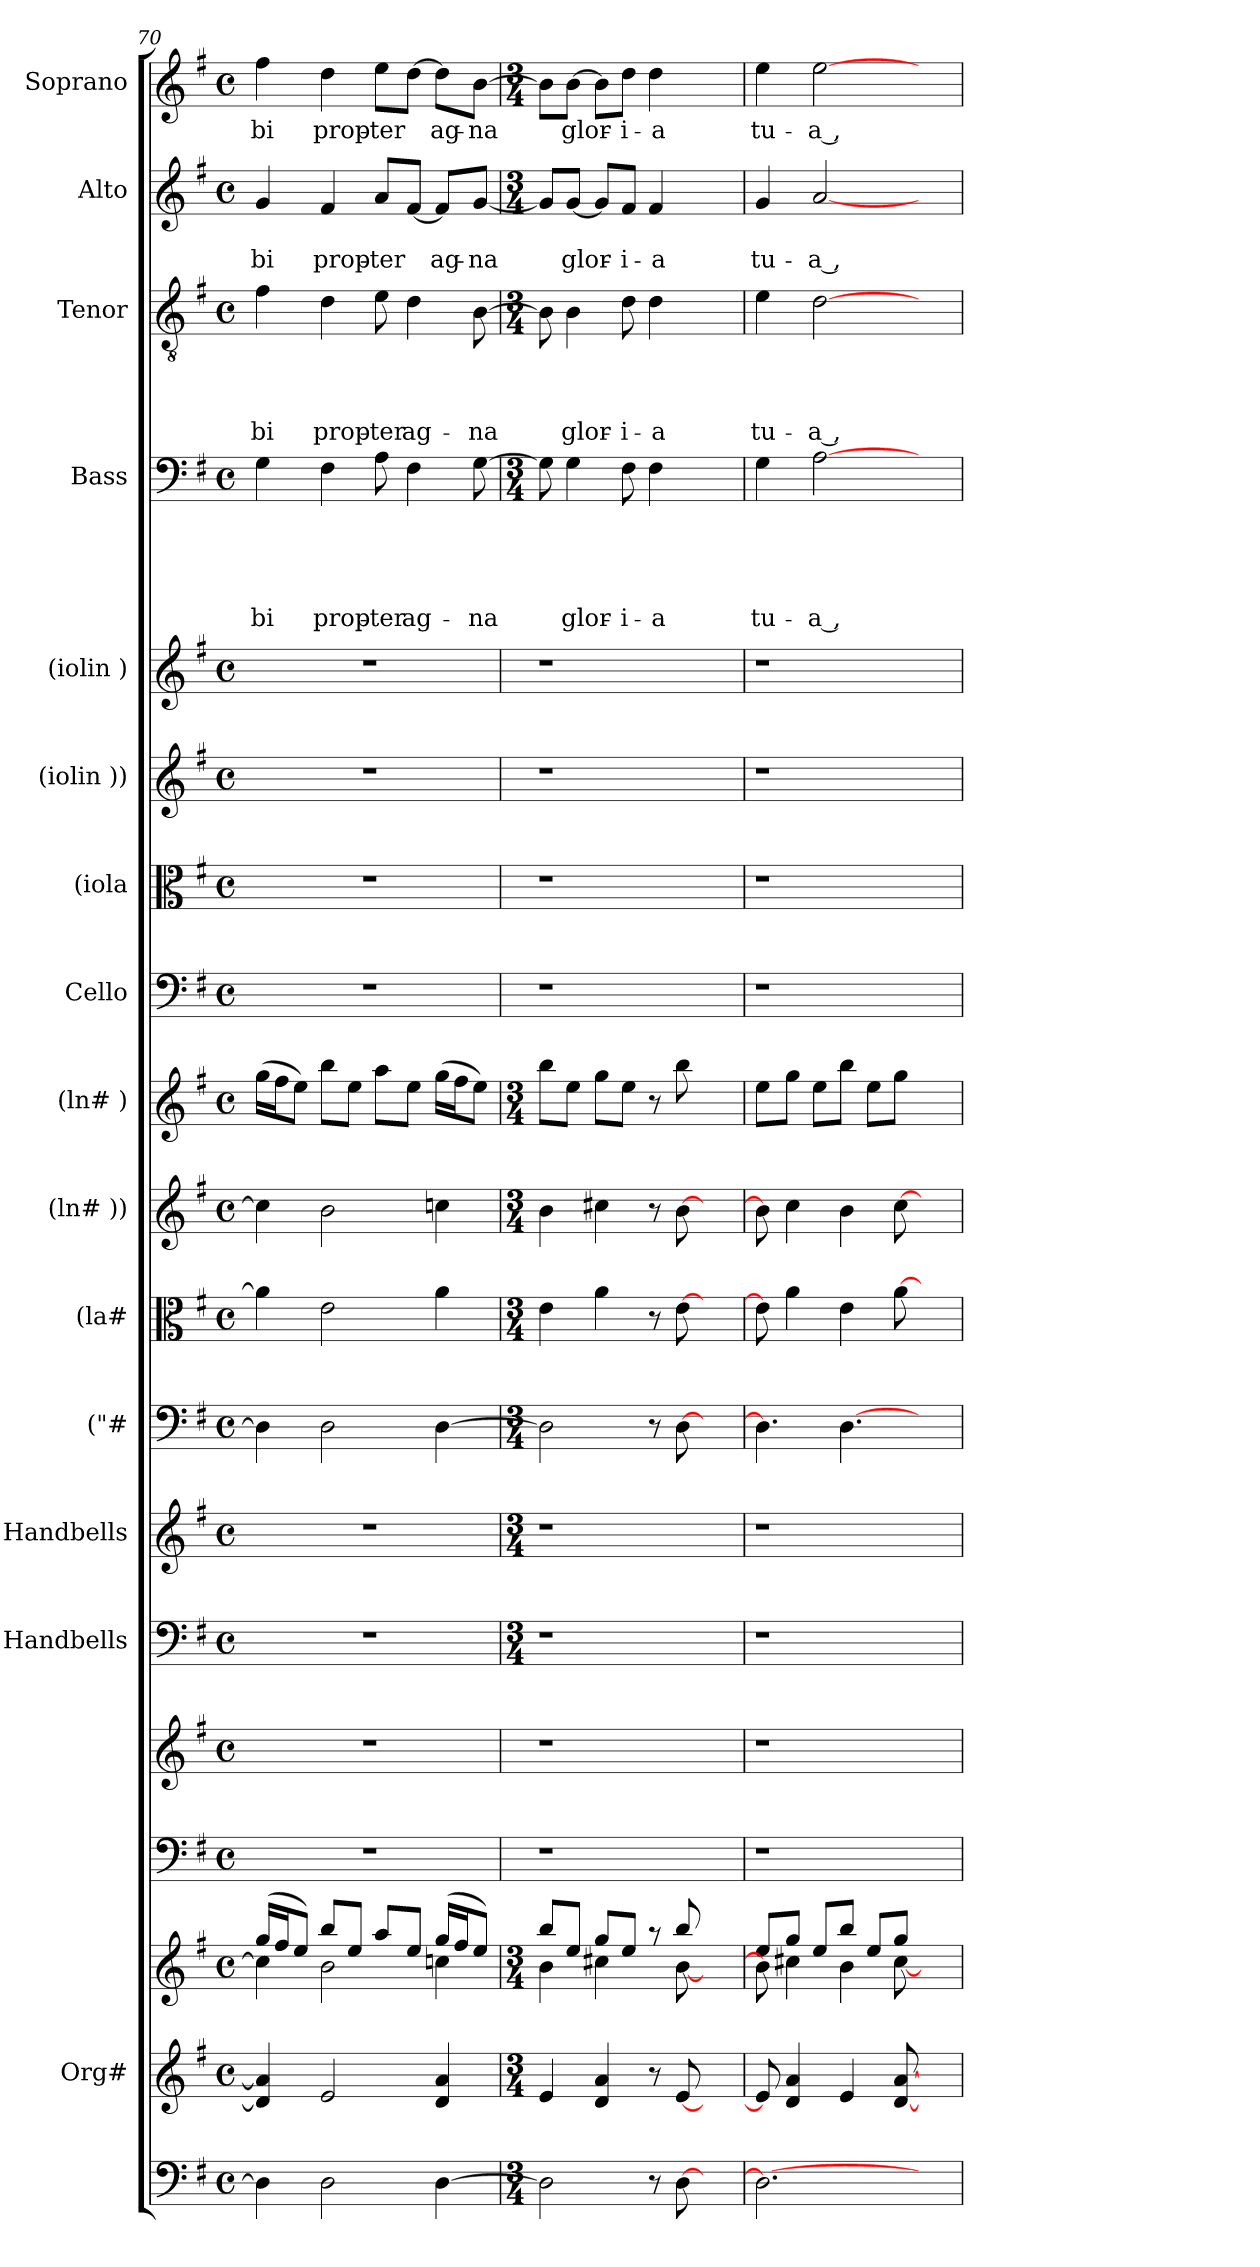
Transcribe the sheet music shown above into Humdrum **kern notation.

**kern	**kern	**kern	**kern	**kern	**kern	**kern	**kern	**kern	**kern	**kern	**kern	**kern	**kern	**kern	**kern	**text	**text	**text	**text	**text	**kern	**text	**text	**text	**text	**kern	**text	**text	**kern	**text
*part18	*part17	*part17	*part16	*part15	*part14	*part13	*part12	*part11	*part10	*part9	*part8	*part7	*part6	*part5	*part4	*part4	*part4	*part4	*part4	*part4	*part3	*part3	*part3	*part3	*part3	*part2	*part2	*part2	*part1	*part1
*staff19	*staff18	*staff17	*staff16	*staff15	*staff14	*staff13	*staff12	*staff11	*staff10	*staff9	*staff8	*staff7	*staff6	*staff5	*staff4	*staff4	*staff4	*staff4	*staff4	*staff4	*staff3	*staff3	*staff3	*staff3	*staff3	*staff2	*staff2	*staff2	*staff1	*staff1
*	*I"Org#	*	*	*	*I"Handbells	*I"Handbells	*I"("#	*I"(la#	*I"(ln# ))	*I"(ln# )	*I"Cello	*I"(iola	*I"(iolin ))	*I"(iolin )	*I"Bass	*	*	*	*	*	*I"Tenor	*	*	*	*	*I"Alto	*	*	*I"Soprano	*
*	*	*	*	*	*	*	*	*I'(la#	*I'(ln# ))	*I'(ln# )	*	*	*	*	*I'B	*	*	*	*	*	*I'T	*	*	*	*	*I'A	*	*	*I'S	*
*clefF4	*clefG2	*clefG2	*clefF4	*clefG2	*clefF4	*clefG2	*clefF4	*clefC3	*clefG2	*clefG2	*clefF4	*clefC3	*clefG2	*clefG2	*clefF4	*	*	*	*	*	*clefGv2	*	*	*	*	*clefG2	*	*	*clefG2	*
*k[f#]	*k[f#]	*k[f#]	*k[f#]	*k[f#]	*k[f#]	*k[f#]	*k[f#]	*k[f#]	*k[f#]	*k[f#]	*k[f#]	*k[f#]	*k[f#]	*k[f#]	*k[f#]	*	*	*	*	*	*k[f#]	*	*	*	*	*k[f#]	*	*	*k[f#]	*
*G:	*G:	*G:	*G:	*G:	*G:	*G:	*G:	*G:	*G:	*G:	*G:	*G:	*G:	*G:	*G:	*	*	*	*	*	*G:	*	*	*	*	*G:	*	*	*G:	*
*M4/4	*M4/4	*M4/4	*M4/4	*M4/4	*M4/4	*M4/4	*M4/4	*M4/4	*M4/4	*M4/4	*M4/4	*M4/4	*M4/4	*M4/4	*M4/4	*	*	*	*	*	*M4/4	*	*	*	*	*M4/4	*	*	*M4/4	*
*met(c)	*met(c)	*met(c)	*met(c)	*met(c)	*met(c)	*met(c)	*met(c)	*met(c)	*met(c)	*met(c)	*met(c)	*met(c)	*met(c)	*met(c)	*met(c)	*	*	*	*	*	*met(c)	*	*	*	*	*met(c)	*	*	*met(c)	*
=70	=70	=70	=70	=70	=70	=70	=70	=70	=70	=70	=70	=70	=70	=70	=70	=70	=70	=70	=70	=70	=70	=70	=70	=70	=70	=70	=70	=70	=70	=70
*	*	*^	*	*	*	*	*	*	*	*	*	*	*	*	*	*	*	*	*	*	*	*	*	*	*	*	*	*	*	*
!	!	!	!	!	!	!	!	!	!	!	!	!	!	!	!	!	!	!	!	!	!LO:LY:b	!	!	!	!	!LO:LY:b	!	!	!LO:LY:b	!	!LO:LY:b
4D\]	4d/] 4a/]	(>16gg/LL	4cc#\]	1r	1r	1r	1r	4D\]	4a\]	4cc#\]	(>16gg\LL	1r	1r	1r	1r	4G\	.	.	.	.	-bi	4f#\	.	.	.	-bi	4g/	.	-bi	4ff#\	-bi
.	.	16ff#/J	.	.	.	.	.	.	.	.	16ff#\J	.	.	.	.	.	.	.	.	.	.	.	.	.	.	.	.	.	.	.	.
.	.	8ee/J)	.	.	.	.	.	.	.	.	8ee\J)	.	.	.	.	.	.	.	.	.	.	.	.	.	.	.	.	.	.	.	.
!	!	!	!	!	!	!	!	!	!	!	!	!	!	!	!	!	!	!	!	!	!LO:LY:b	!	!	!	!	!LO:LY:b	!	!	!LO:LY:b	!	!LO:LY:b
2D\	2e/	8bb/L	2b\	.	.	.	.	2D\	2e\	2b\	8bb\L	.	.	.	.	4F#\	.	.	.	.	prop-	4d\	.	.	.	prop-	4f#/	.	prop-	4dd\	prop-
.	.	8ee/J	.	.	.	.	.	.	.	.	8ee\J	.	.	.	.	.	.	.	.	.	.	.	.	.	.	.	.	.	.	.	.
!	!	!	!	!	!	!	!	!	!	!	!	!	!	!	!	!	!	!	!	!	!LO:LY:b	!	!	!	!	!LO:LY:b	!	!	!LO:LY:b	!	!LO:LY:b
.	.	8aa/L	.	.	.	.	.	.	.	.	8aa\L	.	.	.	.	8A\	.	.	.	.	-ter	8e\	.	.	.	-ter	8a/L	.	-ter	8ee\L	-ter
!	!	!	!	!	!	!	!	!	!	!	!	!	!	!	!	!	!	!	!	!	!LO:LY:b	!	!	!	!	!LO:LY:b	!	!	!	!	!
.	.	8ee/J	.	.	.	.	.	.	.	.	8ee\J	.	.	.	.	4F#\	.	.	.	.	ag-	4d\	.	.	.	ag-	[<8f#/J	.	.	[>8dd\J	.
!	!	!	!	!	!	!	!	!	!	!	!	!	!	!	!	!	!	!	!	!	!	!	!	!	!	!	!	!	!LO:LY:b:rj	!	!LO:LY:b:rj
[>4D\	4d/ 4a/	(>16gg/LL	4cc\	.	.	.	.	[>4D\	4a\	4cc\	(>16gg\LL	.	.	.	.	.	.	.	.	.	.	.	.	.	.	.	8f#/L]	.	ag-	8dd\L]	ag-
.	.	16ff#/J	.	.	.	.	.	.	.	.	16ff#\J	.	.	.	.	.	.	.	.	.	.	.	.	.	.	.	.	.	.	.	.
!	!	!	!	!	!	!	!	!	!	!	!	!	!	!	!	!	!	!	!	!	!LO:LY:b	!	!	!	!	!LO:LY:b	!	!	!LO:LY:b	!	!LO:LY:b
.	.	8ee/J)	.	.	.	.	.	.	.	.	8ee\J)	.	.	.	.	[>8G\	.	.	.	.	-na	[>8B\	.	.	.	-na	[<8g/J	.	-na	[>8b\J	-na
=71	=71	=71	=71	=71	=71	=71	=71	=71	=71	=71	=71	=71	=71	=71	=71	=71	=71	=71	=71	=71	=71	=71	=71	=71	=71	=71	=71	=71	=71	=71	=71
*M3/4	*M3/4	*M3/4	*	*	*	*M3/4	*M3/4	*M3/4	*M3/4	*M3/4	*M3/4	*	*	*	*	*M3/4	*	*	*	*	*	*M3/4	*	*	*	*	*M3/4	*	*	*M3/4	*
!	!	!	!	!	!	!LO:N:vis=1	!LO:N:vis=1	!	!	!	!	!	!	!	!	!	!	!	!	!	!	!	!	!	!	!	!	!	!	!	!
2D\]	4e/	8bb/L	4b\	1r	1r	2.r	2.r	2D\]	4e\	4b\	8bb\L	1r	1r	1r	1r	8G\]	.	.	.	.	.	8B\]	.	.	.	.	8g/L]	.	.	8b\L]	.
!	!	!	!	!	!	!	!	!	!	!	!	!	!	!	!	!	!	!	!	!	!LO:LY:b	!	!	!	!	!LO:LY:b	!	!	!LO:LY:b	!	!LO:LY:b
.	.	8ee/J	.	.	.	.	.	.	.	.	8ee\J	.	.	.	.	4G\	.	.	.	.	glor-	4B\	.	.	.	glor-	[<8g/J	.	glor-	[>8b\J	glor-
.	4d/ 4a/	8gg/L	4cc#X\	.	.	.	.	.	4a\	4cc#X\	8gg\L	.	.	.	.	.	.	.	.	.	.	.	.	.	.	.	8g/L]	.	.	8b\L]	.
!	!	!	!	!	!	!	!	!	!	!	!	!	!	!	!	!	!	!	!	!	!LO:LY:b	!	!	!	!	!LO:LY:b	!	!	!LO:LY:b	!	!LO:LY:b
.	.	8ee/J	.	.	.	.	.	.	.	.	8ee\J	.	.	.	.	8F#\	.	.	.	.	-i-	8d\	.	.	.	-i-	8f#/J	.	-i-	8dd\J	-i-
!	!	!	!	!	!	!	!	!	!	!	!	!	!	!	!	!	!	!	!	!	!LO:LY:b:rj	!	!	!	!	!LO:LY:b:rj	!	!	!LO:LY:b:rj	!	!LO:LY:b:rj
8r	8r	8raa	8ryy	.	.	.	.	8r	8r	8r	8r	.	.	.	.	4F#\	.	.	.	.	-a	4d\	.	.	.	-a	4f#/	.	-a	4dd\	-a
[>8D\	[<8e/	8bb/	[<8b\	.	.	.	.	[>8D\	[>8e\	[>8b\	8bb\	.	.	.	.	.	.	.	.	.	.	.	.	.	.	.	.	.	.	.	.
4ryy	4ryy	4ryy	4ryy	.	.	4ryy	4ryy	4ryy	4ryy	4ryy	4ryy	.	.	.	.	4ryy	.	.	.	.	.	4ryy	.	.	.	.	4ryy	.	.	4ryy	.
!!LO:PB:g=z
=72	=72	=72	=72	=72	=72	=72	=72	=72	=72	=72	=72	=72	=72	=72	=72	=72	=72	=72	=72	=72	=72	=72	=72	=72	=72	=72	=72	=72	=72	=72	=72
!	!	!	!	!	!	!LO:N:vis=1	!LO:N:vis=1	!	!	!	!	!	!	!	!	!	!	!	!	!	!LO:LY:b	!	!	!	!	!LO:LY:b	!	!	!LO:LY:b	!	!LO:LY:b
2.D\_	8e/]	8ee/L	8b\]	1r	1r	2.r	2.r	4.D\]	8e\]	8b\]	8ee\L	1r	1r	1r	1r	4G\	.	.	.	.	tu-	4e\	.	.	.	tu-	4g/	.	tu-	4ee\	tu-
.	4d/ 4a/	8gg/J	4cc#X\	.	.	.	.	.	4a\	4cc\	8gg\J	.	.	.	.	.	.	.	.	.	.	.	.	.	.	.	.	.	.	.	.
!	!	!	!	!	!	!	!	!	!	!	!	!	!	!	!	!	!	!	!	!	!LO:LY:b	!	!	!	!	!LO:LY:b	!	!	!LO:LY:b	!	!LO:LY:b
.	.	8ee/L	.	.	.	.	.	.	.	.	8ee\L	.	.	.	.	[>2A\	.	.	.	.	-a ,	[>2d\	.	.	.	-a ,	[<2a/	.	-a ,	[>2ee\	-a ,
.	4e/	8bb/J	4b\	.	.	.	.	[>4.D\	4e\	4b\	8bb\J	.	.	.	.	.	.	.	.	.	.	.	.	.	.	.	.	.	.	.	.
.	.	8ee/L	.	.	.	.	.	.	.	.	8ee\L	.	.	.	.	.	.	.	.	.	.	.	.	.	.	.	.	.	.	.	.
.	[<8d/ [>8a/	8gg/J	[<8cc#\	.	.	.	.	.	[>8a\	[>8cc\	8gg\J	.	.	.	.	.	.	.	.	.	.	.	.	.	.	.	.	.	.	.	.
4ryy	4ryy	4ryy	4ryy	.	.	4ryy	4ryy	4ryy	4ryy	4ryy	4ryy	.	.	.	.	4ryy	.	.	.	.	.	4ryy	.	.	.	.	4ryy	.	.	4ryy	.
*	*	*v	*v	*	*	*	*	*	*	*	*	*	*	*	*	*	*	*	*	*	*	*	*	*	*	*	*	*	*	*	*
=	=	=	=	=	=	=	=	=	=	=	=	=	=	=	=	=	=	=	=	=	=	=	=	=	=	=	=	=	=	=
*-	*-	*-	*-	*-	*-	*-	*-	*-	*-	*-	*-	*-	*-	*-	*-	*-	*-	*-	*-	*-	*-	*-	*-	*-	*-	*-	*-	*-	*-	*-
